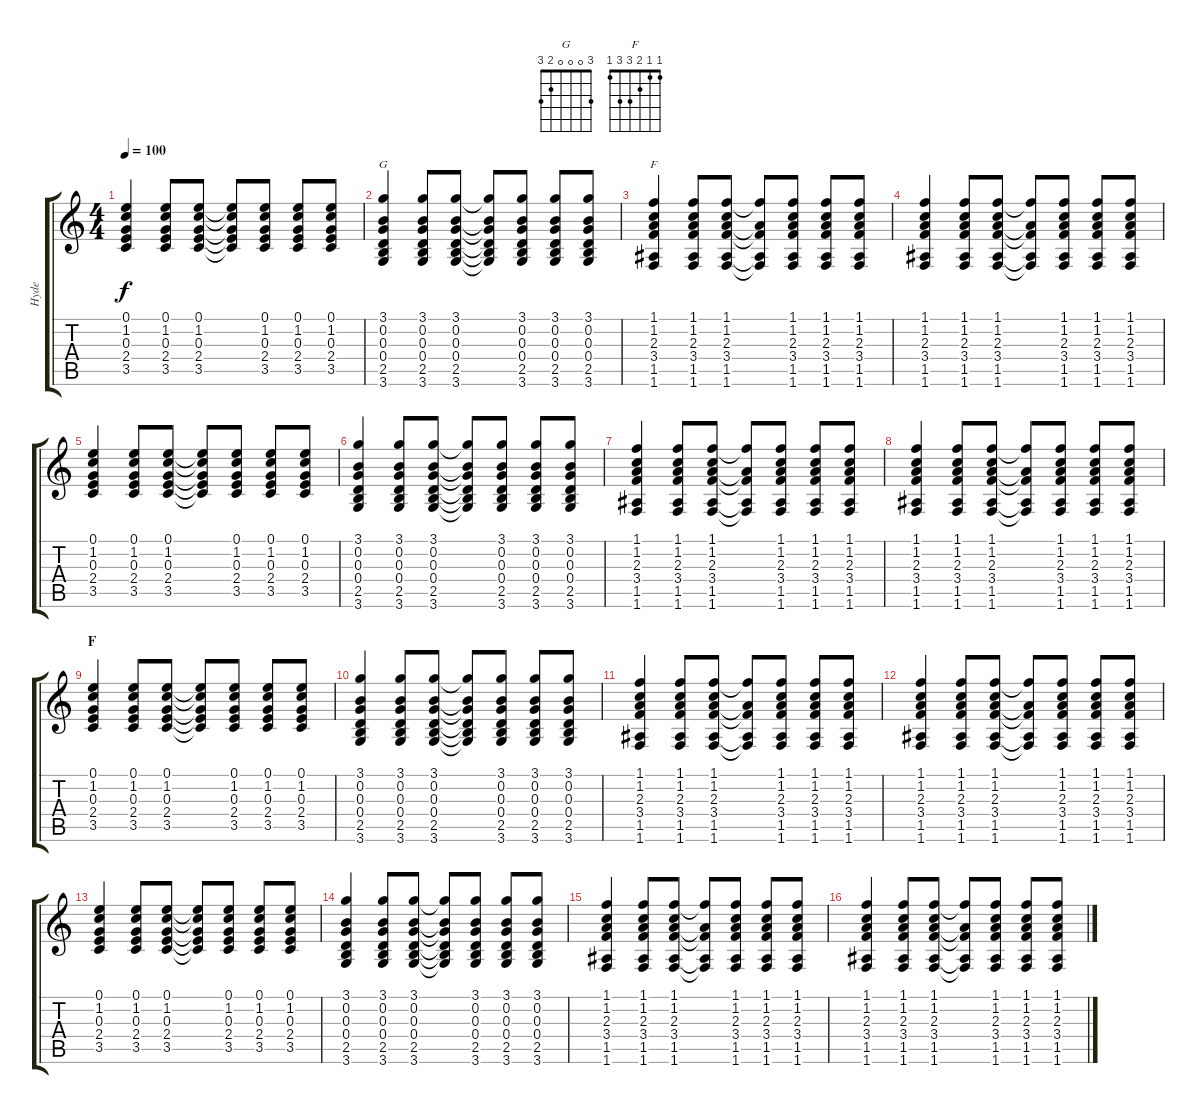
\track ("Hyde" "Hyde") {instrument electricguitarmuted}
\staff {score tabs}
\tuning (E4 B3 G3 D3 A2 E2) {hide}
\chord ("G" 3 0 0 0 2 3)
\chord ("F" 1 1 2 3 3 1)
\ts (4 4)
\tempo 100
\clef g2
\ks c
(0.1 1.2 0.3 2.4 3.5).4{dy f} (0.1 1.2 0.3 2.4 3.5).8 (0.1 1.2 0.3 2.4 3.5).8 (0.1{t} 1.2{t} 0.3{t} 2.4{t} 3.5{t}).8 (0.1 1.2 0.3 2.4 3.5).8 (0.1 1.2 0.3 2.4 3.5).8 (0.1 1.2 0.3 2.4 3.5).8 |
(3.1 0.2 0.3 0.4 2.5 3.6).4{ch "G"} (3.1 0.2 0.3 0.4 2.5 3.6).8 (3.1 0.2 0.3 0.4 2.5 3.6).8 (3.1{t} 0.2{t} 0.3{t} 0.4{t} 2.5{t} 3.6{t}).8 (3.1 0.2 0.3 0.4 2.5 3.6).8 (3.1 0.2 0.3 0.4 2.5 3.6).8 (3.1 0.2 0.3 0.4 2.5 3.6).8 |
(1.1 1.2 2.3 3.4 1.5 1.6).4{ch "F"} (1.1 1.2 2.3 3.4 1.5 1.6).8 (1.1 1.2 2.3 3.4 1.5 1.6).8 (1.1{t} 2.3{t} 3.4{t} 1.5{t} 1.6{t}).8 (1.1 1.2 2.3 3.4 1.5 1.6).8 (1.1 1.2 2.3 3.4 1.5 1.6).8 (1.1 1.2 2.3 3.4 1.5 1.6).8 |
(1.1 1.2 2.3 3.4 1.5 1.6).4 (1.1 1.2 2.3 3.4 1.5 1.6).8 (1.1 1.2 2.3 3.4 1.5 1.6).8 (1.1{t} 2.3{t} 3.4{t} 1.5{t} 1.6{t}).8 (1.1 1.2 2.3 3.4 1.5 1.6).8 (1.1 1.2 2.3 3.4 1.5 1.6).8 (1.1 1.2 2.3 3.4 1.5 1.6).8 |
(0.1 1.2 0.3 2.4 3.5).4 (0.1 1.2 0.3 2.4 3.5).8 (0.1 1.2 0.3 2.4 3.5).8 (0.1{t} 1.2{t} 0.3{t} 2.4{t} 3.5{t}).8 (0.1 1.2 0.3 2.4 3.5).8 (0.1 1.2 0.3 2.4 3.5).8 (0.1 1.2 0.3 2.4 3.5).8 |
(3.1 0.2 0.3 0.4 2.5 3.6).4 (3.1 0.2 0.3 0.4 2.5 3.6).8 (3.1 0.2 0.3 0.4 2.5 3.6).8 (3.1{t} 0.2{t} 0.3{t} 0.4{t} 2.5{t} 3.6{t}).8 (3.1 0.2 0.3 0.4 2.5 3.6).8 (3.1 0.2 0.3 0.4 2.5 3.6).8 (3.1 0.2 0.3 0.4 2.5 3.6).8 |
(1.1 1.2 2.3 3.4 1.5 1.6).4 (1.1 1.2 2.3 3.4 1.5 1.6).8 (1.1 1.2 2.3 3.4 1.5 1.6).8 (1.1{t} 2.3{t} 3.4{t} 1.5{t} 1.6{t}).8 (1.1 1.2 2.3 3.4 1.5 1.6).8 (1.1 1.2 2.3 3.4 1.5 1.6).8 (1.1 1.2 2.3 3.4 1.5 1.6).8 |
(1.1 1.2 2.3 3.4 1.5 1.6).4 (1.1 1.2 2.3 3.4 1.5 1.6).8 (1.1 1.2 2.3 3.4 1.5 1.6).8 (1.1{t} 2.3{t} 3.4{t} 1.5{t} 1.6{t}).8 (1.1 1.2 2.3 3.4 1.5 1.6).8 (1.1 1.2 2.3 3.4 1.5 1.6).8 (1.1 1.2 2.3 3.4 1.5 1.6).8 |
\section ("" "F")
(0.1 1.2 0.3 2.4 3.5).4 (0.1 1.2 0.3 2.4 3.5).8 (0.1 1.2 0.3 2.4 3.5).8 (0.1{t} 1.2{t} 0.3{t} 2.4{t} 3.5{t}).8 (0.1 1.2 0.3 2.4 3.5).8 (0.1 1.2 0.3 2.4 3.5).8 (0.1 1.2 0.3 2.4 3.5).8 |
(3.1 0.2 0.3 0.4 2.5 3.6).4 (3.1 0.2 0.3 0.4 2.5 3.6).8 (3.1 0.2 0.3 0.4 2.5 3.6).8 (3.1{t} 0.2{t} 0.3{t} 0.4{t} 2.5{t} 3.6{t}).8 (3.1 0.2 0.3 0.4 2.5 3.6).8 (3.1 0.2 0.3 0.4 2.5 3.6).8 (3.1 0.2 0.3 0.4 2.5 3.6).8 |
(1.1 1.2 2.3 3.4 1.5 1.6).4 (1.1 1.2 2.3 3.4 1.5 1.6).8 (1.1 1.2 2.3 3.4 1.5 1.6).8 (1.1{t} 2.3{t} 3.4{t} 1.5{t} 1.6{t}).8 (1.1 1.2 2.3 3.4 1.5 1.6).8 (1.1 1.2 2.3 3.4 1.5 1.6).8 (1.1 1.2 2.3 3.4 1.5 1.6).8 |
(1.1 1.2 2.3 3.4 1.5 1.6).4 (1.1 1.2 2.3 3.4 1.5 1.6).8 (1.1 1.2 2.3 3.4 1.5 1.6).8 (1.1{t} 2.3{t} 3.4{t} 1.5{t} 1.6{t}).8 (1.1 1.2 2.3 3.4 1.5 1.6).8 (1.1 1.2 2.3 3.4 1.5 1.6).8 (1.1 1.2 2.3 3.4 1.5 1.6).8 |
(0.1 1.2 0.3 2.4 3.5).4 (0.1 1.2 0.3 2.4 3.5).8 (0.1 1.2 0.3 2.4 3.5).8 (0.1{t} 1.2{t} 0.3{t} 2.4{t} 3.5{t}).8 (0.1 1.2 0.3 2.4 3.5).8 (0.1 1.2 0.3 2.4 3.5).8 (0.1 1.2 0.3 2.4 3.5).8 |
(3.1 0.2 0.3 0.4 2.5 3.6).4 (3.1 0.2 0.3 0.4 2.5 3.6).8 (3.1 0.2 0.3 0.4 2.5 3.6).8 (3.1{t} 0.2{t} 0.3{t} 0.4{t} 2.5{t} 3.6{t}).8 (3.1 0.2 0.3 0.4 2.5 3.6).8 (3.1 0.2 0.3 0.4 2.5 3.6).8 (3.1 0.2 0.3 0.4 2.5 3.6).8 |
(1.1 1.2 2.3 3.4 1.5 1.6).4 (1.1 1.2 2.3 3.4 1.5 1.6).8 (1.1 1.2 2.3 3.4 1.5 1.6).8 (1.1{t} 2.3{t} 3.4{t} 1.5{t} 1.6{t}).8 (1.1 1.2 2.3 3.4 1.5 1.6).8 (1.1 1.2 2.3 3.4 1.5 1.6).8 (1.1 1.2 2.3 3.4 1.5 1.6).8 |
(1.1 1.2 2.3 3.4 1.5 1.6).4 (1.1 1.2 2.3 3.4 1.5 1.6).8 (1.1 1.2 2.3 3.4 1.5 1.6).8 (1.1{t} 2.3{t} 3.4{t} 1.5{t} 1.6{t}).8 (1.1 1.2 2.3 3.4 1.5 1.6).8 (1.1 1.2 2.3 3.4 1.5 1.6).8 (1.1 1.2 2.3 3.4 1.5 1.6).8
